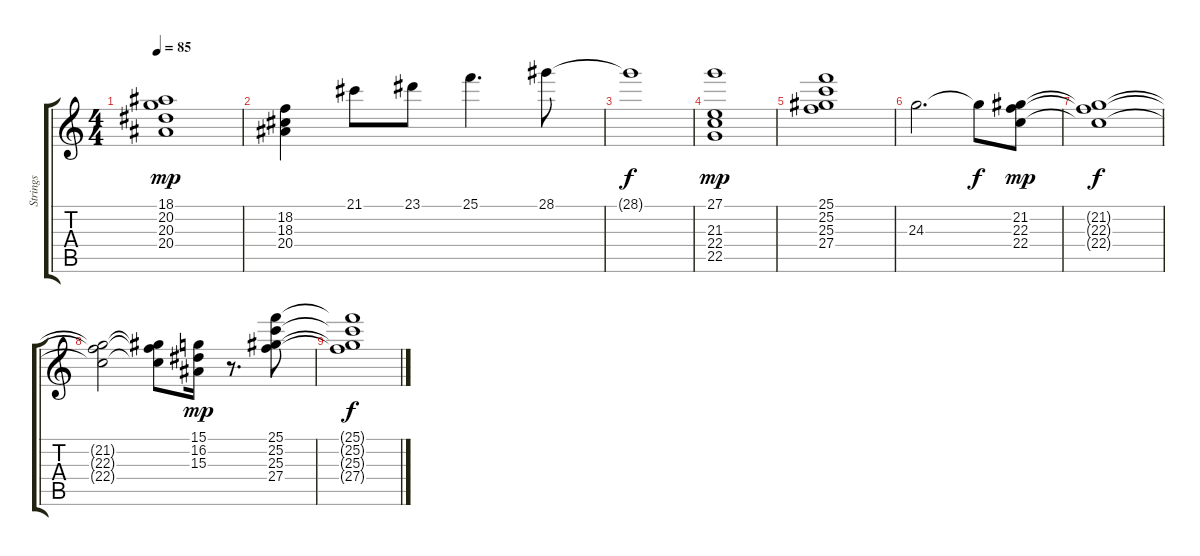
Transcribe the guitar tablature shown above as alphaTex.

\track ("Strings" "Strings") {instrument stringensemble2}
\staff {score tabs}
\tuning (E4 B3 G3 D3 A2 E2) {hide}
\ts (4 4)
\tempo 85
\clef g2
\ks c
(18.1 20.2 20.3 20.4).1{dy mp} |
(18.2 18.3 20.4).4 21.1.8 23.1.8 25.1.4{d} 28.1.8 |
28.1{t}.1{dy f} |
(27.1 21.3 22.4 22.5).1{dy mp} |
(25.1 25.2 25.3 27.4).1 |
24.3.2{d} 24.3{t}.8{dy f} (21.2 22.3 22.4).8{dy mp} |
(21.2{t} 22.3{t} 22.4{t}).1{dy f} |
(21.2{t} 22.3{t} 22.4{t}).2 (21.2{t} 22.3{t} 22.4{t}).8 (15.1 16.2 15.3).16{dy mp} r.8{d} (25.1 25.2 25.3 27.4).8 |
(25.1{t} 25.2{t} 25.3{t} 27.4{t}).1{dy f}
